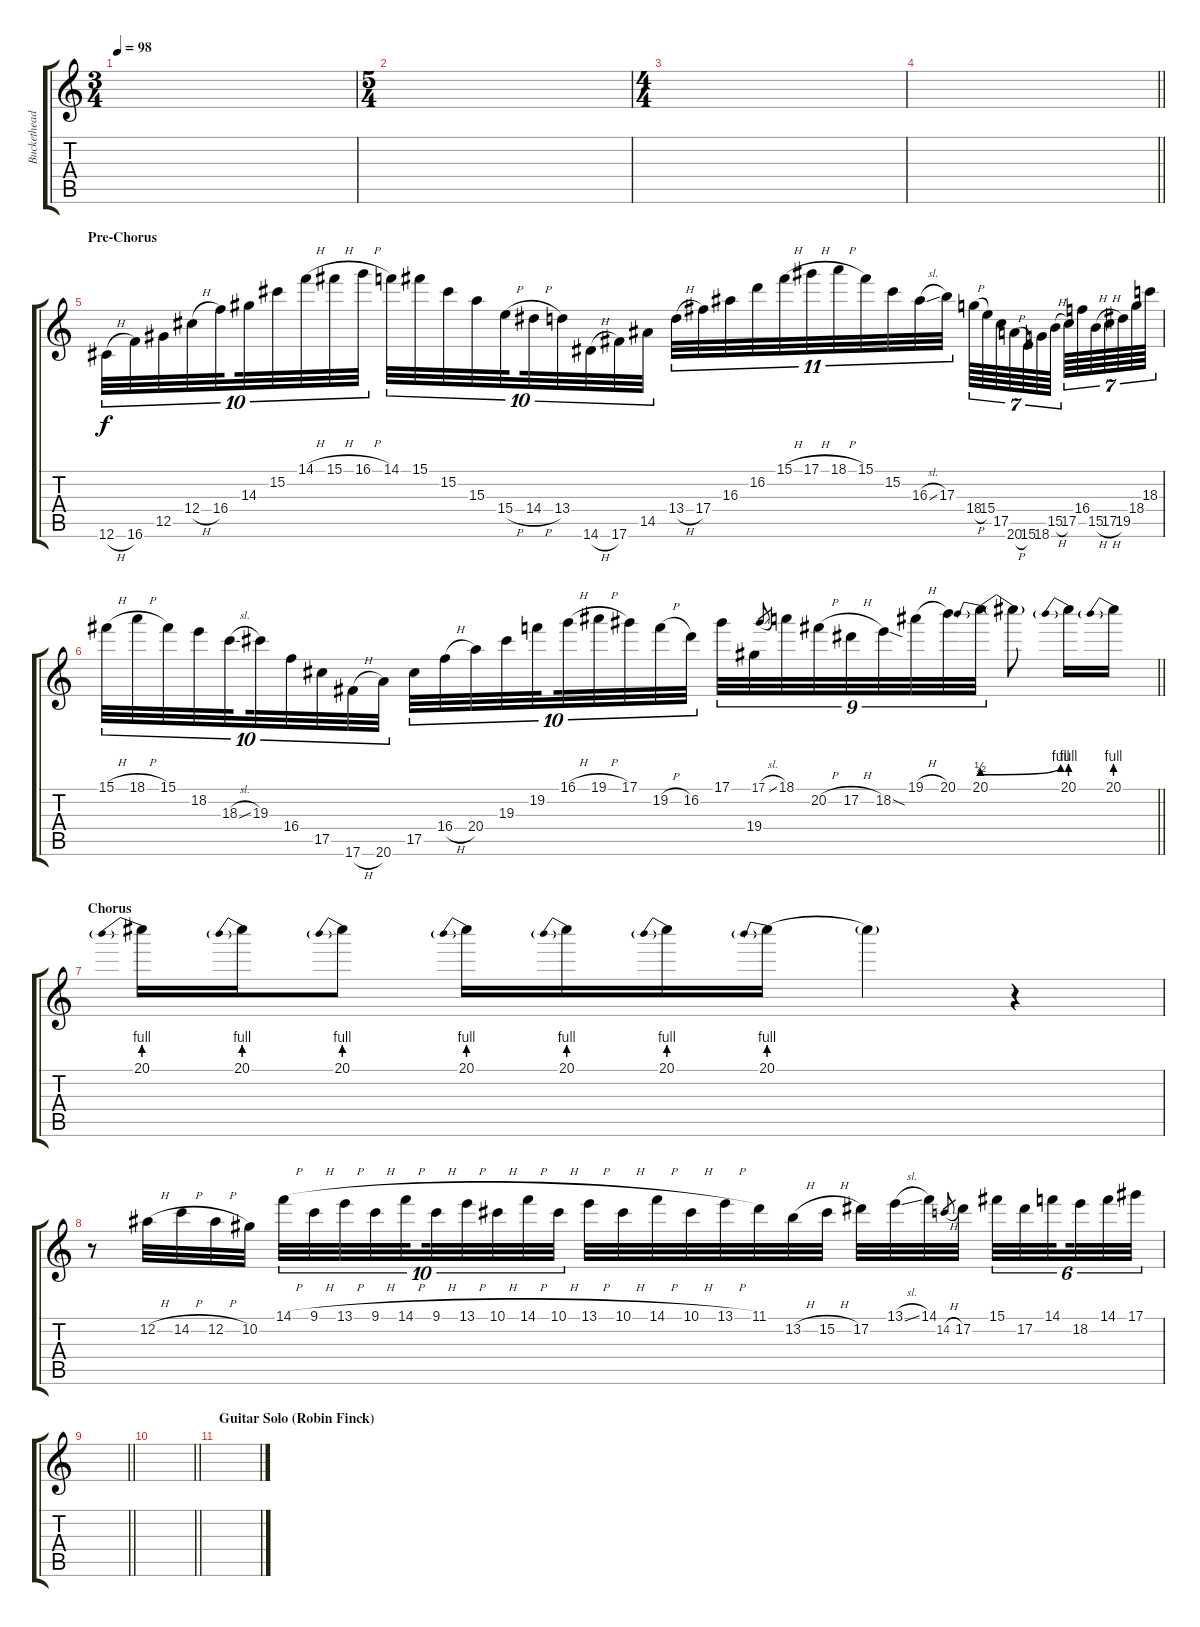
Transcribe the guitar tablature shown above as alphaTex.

\track ("Buckethead (Lead)" "Buckethead") {instrument distortionguitar}
\staff {score tabs}
\tuning (Eb4 Bb3 Gb3 Db3 Ab2 Db2) {hide}
\ts (3 4)
\tempo 98
\clef g2
\ks c
|
\ts (5 4)
|
\ts (4 4)
|
\barLineRight lightlight
|
\section ("" "Pre-Chorus")
12.6{h}.32{tu (10 8) dy f} 16.6.32{tu (10 8)} 12.5.32{tu (10 8)} 12.4{h}.32{tu (10 8)} 16.4.32{tu (10 8) beam splitsecondary} 14.3.32{tu (10 8)} 15.2.32{tu (10 8)} 14.1{h}.32{tu (10 8)} 15.1{h}.32{tu (10 8)} 16.1{h}.32{tu (10 8)} 14.1.32{tu (10 8)} 15.1.32{tu (10 8)} 15.2.32{tu (10 8)} 15.3.32{tu (10 8)} 15.4{h}.32{tu (10 8) beam splitsecondary} 14.4{h}.32{tu (10 8)} 13.4.32{tu (10 8)} 14.6{h}.32{tu (10 8)} 17.6.32{tu (10 8)} 14.5.32{tu (10 8)} 13.4{h}.32{tu (11 8)} 17.4.32{tu (11 8)} 16.3.32{tu (11 8)} 16.2.32{tu (11 8)} 15.1{h}.32{tu (11 8)} 17.1{h}.32{tu (11 8)} 18.1{h}.32{tu (11 8)} 15.1.32{tu (11 8)} 15.2.32{tu (11 8)} 16.3{sl}.32{tu (11 8)} 17.3.32{tu (11 8)} 18.4{h}.64{tu (7 4)} 15.4.64{tu (7 4)} 17.5.64{tu (7 4)} 20.6{h}.64{tu (7 4)} 15.6.64{tu (7 4)} 18.6.64{tu (7 4)} 15.5{h}.64{tu (7 4) beam splitsecondary} 17.5.64{tu (7 4)} 16.4.64{tu (7 4)} 15.5{h}.64{tu (7 4)} 17.5{h}.64{tu (7 4)} 19.5.64{tu (7 4)} 18.4.64{tu (7 4)} 18.3.64{tu (7 4)} |
\barLineRight lightlight
15.1{h}.32{tu (10 8)} 18.1{h}.32{tu (10 8)} 15.1.32{tu (10 8)} 18.2.32{tu (10 8)} 18.3{sl}.32{tu (10 8) beam splitsecondary} 19.3.32{tu (10 8)} 16.4.32{tu (10 8)} 17.5.32{tu (10 8)} 17.6{h}.32{tu (10 8)} 20.6.32{tu (10 8)} 17.5.32{tu (10 8)} 16.4{h}.32{tu (10 8)} 20.4.32{tu (10 8)} 19.3.32{tu (10 8)} 19.2.32{tu (10 8) beam splitsecondary} 16.1{h}.32{tu (10 8)} 19.1{h}.32{tu (10 8)} 17.1.32{tu (10 8)} 19.2{h}.32{tu (10 8)} 16.2.32{tu (10 8)} 17.1.32{tu (9 8)} 19.4.32{tu (9 8)} 17.1{sl}.8{gr} 18.1.32{tu (9 8)} 20.2{h}.32{tu (9 8)} 17.2{h}.32{tu (9 8)} 18.2{sod}.32{tu (9 8)} 19.1{h}.32{tu (9 8)} 20.1.32{tu (9 8)} 20.1{be (prebendbend 0 2 60 4)}.32{tu (9 8)} 20.1{t}.8 20.1{be (prebend 0 4 60 4)}.16 20.1{be (prebend 0 4 60 4)}.16 |
\section ("" "Chorus")
20.1{be (prebend 0 4 60 4)}.16 20.1{be (prebend 0 4 60 4)}.16 20.1{be (prebend 0 4 60 4)}.8 20.1{be (prebend 0 4 60 4)}.16 20.1{be (prebend 0 4 60 4)}.16 20.1{be (prebend 0 4 60 4)}.16 20.1{be (prebend 0 4 60 4)}.16 20.1{t}.4 r.4 |
r.8 12.2{h}.32 14.2{h}.32 12.2{h}.32 10.2.32 14.1{h}.32{tu (10 8)} 9.1{h}.32{tu (10 8)} 13.1{h}.32{tu (10 8)} 9.1{h}.32{tu (10 8)} 14.1{h}.32{tu (10 8) beam splitsecondary} 9.1{h}.32{tu (10 8)} 13.1{h}.32{tu (10 8)} 10.1{h}.32{tu (10 8)} 14.1{h}.32{tu (10 8)} 10.1{h}.32{tu (10 8)} 13.1{h}.32 10.1{h}.32 14.1{h}.32 10.1{h}.32 13.1{h}.32 11.1.32 13.2{h}.32 15.2{h}.32 17.2.32 13.1{sl}.32 14.1.32 14.2{h}.8{gr} 17.2.32{beam splitsecondary} 15.1.32{tu (6 4)} 17.2.32{tu (6 4)} 14.1.32{tu (6 4) beam splitsecondary} 18.2.32{tu (6 4)} 14.1.32{tu (6 4)} 17.1.32{tu (6 4)} |
\barLineRight lightlight
|
\barLineRight lightlight
|
\section ("" "Guitar Solo (Robin Finck)")
